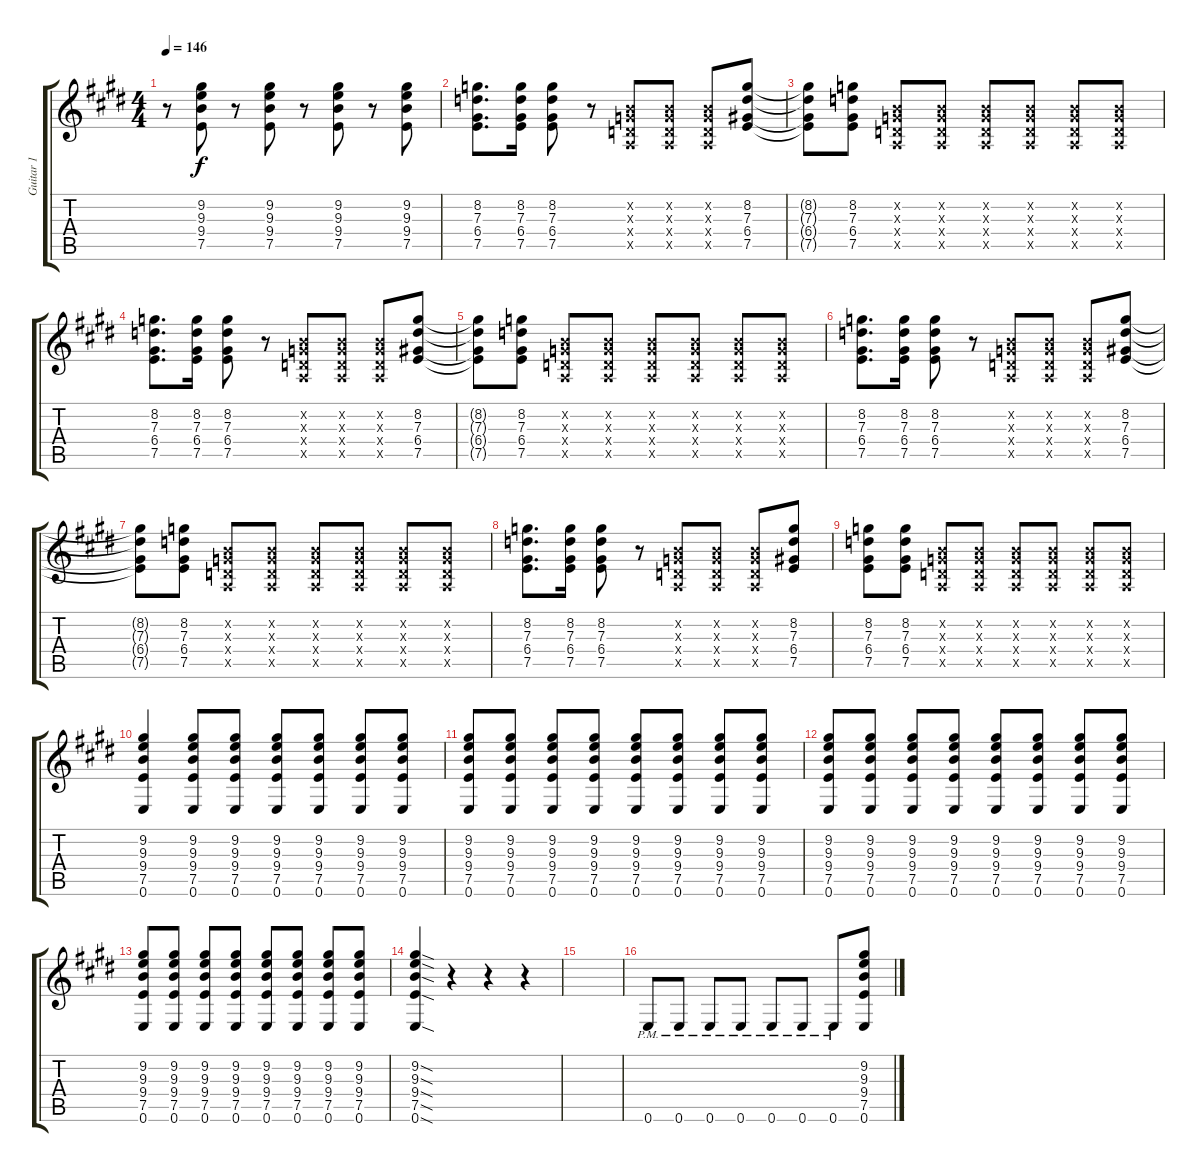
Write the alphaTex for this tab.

\track ("Guitar 1" "Guitar 1") {instrument distortionguitar}
\staff {score tabs}
\tuning (E4 B3 G3 D3 A2 E2) {hide}
\ts (4 4)
\tempo 146
\clef g2
\ks e
r.8{dy f} (9.2 9.3 9.4 7.5).8 r.8 (9.2 9.3 9.4 7.5).8 r.8 (9.2 9.3 9.4 7.5).8 r.8 (9.2 9.3 9.4 7.5).8 |
(8.2 7.3 6.4 7.5).8{d} (8.2 7.3 6.4 7.5).16 (8.2 7.3 6.4 7.5).8 r.8 (0.2{x} 0.3{x} 0.4{x} 0.5{x}).8 (0.2{x} 0.3{x} 0.4{x} 0.5{x}).8 (0.2{x} 0.3{x} 0.4{x} 0.5{x}).8 (8.2 7.3 6.4 7.5).8 |
(8.2{t} 7.3{t} 6.4{t} 7.5{t}).8 (8.2 7.3 6.4 7.5).8 (0.2{x} 0.3{x} 0.4{x} 0.5{x}).8 (0.2{x} 0.3{x} 0.4{x} 0.5{x}).8 (0.2{x} 0.3{x} 0.4{x} 0.5{x}).8 (0.2{x} 0.3{x} 0.4{x} 0.5{x}).8 (0.2{x} 0.3{x} 0.4{x} 0.5{x}).8 (0.2{x} 0.3{x} 0.4{x} 0.5{x}).8 |
(8.2 7.3 6.4 7.5).8{d} (8.2 7.3 6.4 7.5).16 (8.2 7.3 6.4 7.5).8 r.8 (0.2{x} 0.3{x} 0.4{x} 0.5{x}).8 (0.2{x} 0.3{x} 0.4{x} 0.5{x}).8 (0.2{x} 0.3{x} 0.4{x} 0.5{x}).8 (8.2 7.3 6.4 7.5).8 |
(8.2{t} 7.3{t} 6.4{t} 7.5{t}).8 (8.2 7.3 6.4 7.5).8 (0.2{x} 0.3{x} 0.4{x} 0.5{x}).8 (0.2{x} 0.3{x} 0.4{x} 0.5{x}).8 (0.2{x} 0.3{x} 0.4{x} 0.5{x}).8 (0.2{x} 0.3{x} 0.4{x} 0.5{x}).8 (0.2{x} 0.3{x} 0.4{x} 0.5{x}).8 (0.2{x} 0.3{x} 0.4{x} 0.5{x}).8 |
(8.2 7.3 6.4 7.5).8{d} (8.2 7.3 6.4 7.5).16 (8.2 7.3 6.4 7.5).8 r.8 (0.2{x} 0.3{x} 0.4{x} 0.5{x}).8 (0.2{x} 0.3{x} 0.4{x} 0.5{x}).8 (0.2{x} 0.3{x} 0.4{x} 0.5{x}).8 (8.2 7.3 6.4 7.5).8 |
(8.2{t} 7.3{t} 6.4{t} 7.5{t}).8 (8.2 7.3 6.4 7.5).8 (0.2{x} 0.3{x} 0.4{x} 0.5{x}).8 (0.2{x} 0.3{x} 0.4{x} 0.5{x}).8 (0.2{x} 0.3{x} 0.4{x} 0.5{x}).8 (0.2{x} 0.3{x} 0.4{x} 0.5{x}).8 (0.2{x} 0.3{x} 0.4{x} 0.5{x}).8 (0.2{x} 0.3{x} 0.4{x} 0.5{x}).8 |
(8.2 7.3 6.4 7.5).8{d} (8.2 7.3 6.4 7.5).16 (8.2 7.3 6.4 7.5).8 r.8 (0.2{x} 0.3{x} 0.4{x} 0.5{x}).8 (0.2{x} 0.3{x} 0.4{x} 0.5{x}).8 (0.2{x} 0.3{x} 0.4{x} 0.5{x}).8 (8.2 7.3 6.4 7.5).8 |
(8.2 7.3 6.4 7.5).8 (8.2 7.3 6.4 7.5).8 (0.2{x} 0.3{x} 0.4{x} 0.5{x}).8 (0.2{x} 0.3{x} 0.4{x} 0.5{x}).8 (0.2{x} 0.3{x} 0.4{x} 0.5{x}).8 (0.2{x} 0.3{x} 0.4{x} 0.5{x}).8 (0.2{x} 0.3{x} 0.4{x} 0.5{x}).8 (0.2{x} 0.3{x} 0.4{x} 0.5{x}).8 |
(9.2 9.3 9.4 7.5 0.6).4 (9.2 9.3 9.4 7.5 0.6).8 (9.2 9.3 9.4 7.5 0.6).8 (9.2 9.3 9.4 7.5 0.6).8 (9.2 9.3 9.4 7.5 0.6).8 (9.2 9.3 9.4 7.5 0.6).8 (9.2 9.3 9.4 7.5 0.6).8 |
(9.2 9.3 9.4 7.5 0.6).8 (9.2 9.3 9.4 7.5 0.6).8 (9.2 9.3 9.4 7.5 0.6).8 (9.2 9.3 9.4 7.5 0.6).8 (9.2 9.3 9.4 7.5 0.6).8 (9.2 9.3 9.4 7.5 0.6).8 (9.2 9.3 9.4 7.5 0.6).8 (9.2 9.3 9.4 7.5 0.6).8 |
(9.2 9.3 9.4 7.5 0.6).8 (9.2 9.3 9.4 7.5 0.6).8 (9.2 9.3 9.4 7.5 0.6).8 (9.2 9.3 9.4 7.5 0.6).8 (9.2 9.3 9.4 7.5 0.6).8 (9.2 9.3 9.4 7.5 0.6).8 (9.2 9.3 9.4 7.5 0.6).8 (9.2 9.3 9.4 7.5 0.6).8 |
(9.2 9.3 9.4 7.5 0.6).8 (9.2 9.3 9.4 7.5 0.6).8 (9.2 9.3 9.4 7.5 0.6).8 (9.2 9.3 9.4 7.5 0.6).8 (9.2 9.3 9.4 7.5 0.6).8 (9.2 9.3 9.4 7.5 0.6).8 (9.2 9.3 9.4 7.5 0.6).8 (9.2 9.3 9.4 7.5 0.6).8 |
(9.2{sod} 9.3{sod} 9.4{sod} 7.5{sod} 0.6{sod}).4 r.4 r.4 r.4 |
|
0.6{pm}.8 0.6{pm}.8 0.6{pm}.8 0.6{pm}.8 0.6{pm}.8 0.6{pm}.8 0.6{pm}.8 (9.2 9.3 9.4 7.5 0.6).8
